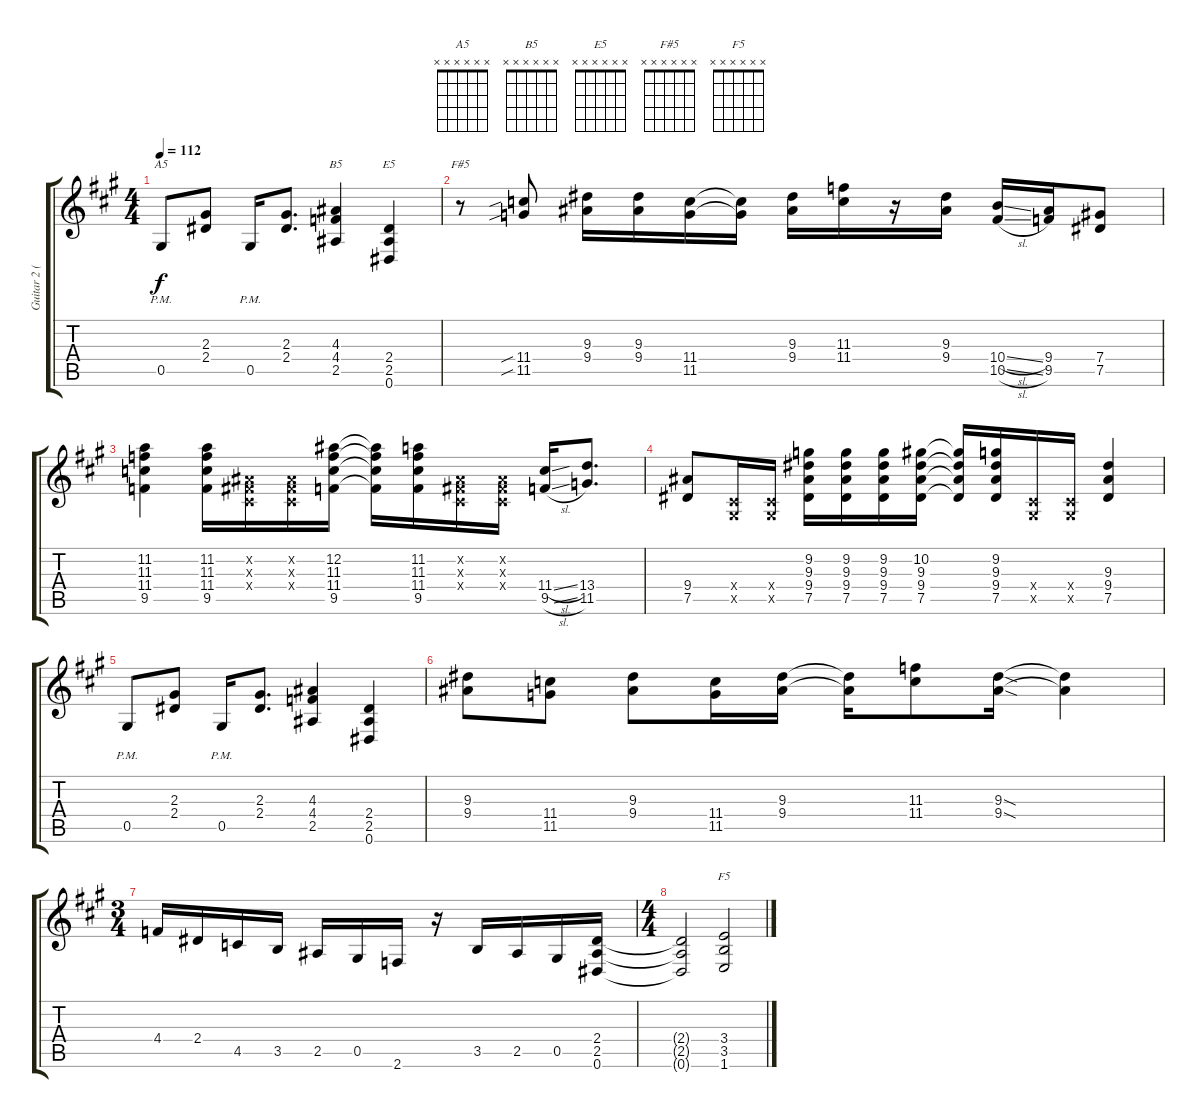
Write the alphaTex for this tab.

\track ("Guitar 2 (Izzy)" "Guitar 2 (") {instrument overdrivenguitar}
\staff {score tabs}
\tuning (Eb4 Bb3 Gb3 Db3 Ab2 Eb2) {hide}
\chord ("A5" x x x x x x)
\chord ("B5" x x x x x x)
\chord ("E5" x x x x x x)
\chord ("F#5" x x x x x x)
\chord ("F5" x x x x x x)
\ts (4 4)
\tempo 112
\clef g2
\ks f#minor
0.5{pm}.8{ch "A5" dy f} (2.3 2.4).8 0.5{pm}.16 (2.3 2.4).8{d} (4.3 4.4 2.5).4{ch "B5"} (2.4 2.5 0.6).4{ch "E5"} |
r.8{ch "F#5"} (11.4{sib} 11.5{sib}).8 (9.3 9.4).16 (9.3 9.4).16 (11.4 11.5).16 (11.4{t} 11.5{t}).16 (9.3 9.4).16 (11.3 11.4).16 r.16 (9.3 9.4).16 (10.4{sl} 10.5{sl}).16 (9.4 9.5).16 (7.4 7.5).8 |
(11.2 11.3 11.4 9.5).4 (11.2 11.3 11.4 9.5).16 (0.2{x} 0.3{x} 0.4{x}).16 (0.2{x} 0.3{x} 0.4{x}).16 (12.2 11.3 11.4 9.5).16 (12.2{t} 11.3{t} 11.4{t} 9.5{t}).16 (11.2 11.3 11.4 9.5).16 (0.2{x} 0.3{x} 0.4{x}).16 (0.2{x} 0.3{x} 0.4{x}).16 (11.4{sl} 9.5{sl}).16 (13.4 11.5).8{d} |
(9.4 7.5).8 (0.4{x} 0.5{x}).16 (0.4{x} 0.5{x}).16 (9.2 9.3 9.4 7.5).16 (9.2 9.3 9.4 7.5).16 (9.2 9.3 9.4 7.5).16 (10.2 9.3 9.4 7.5).16 (10.2{t} 9.3{t} 9.4{t} 7.5{t}).16 (9.2 9.3 9.4 7.5).16 (0.4{x} 0.5{x}).16 (0.4{x} 0.5{x}).16 (9.3 9.4 7.5).4 |
0.5{pm}.8 (2.3 2.4).8 0.5{pm}.16 (2.3 2.4).8{d} (4.3 4.4 2.5).4 (2.4 2.5 0.6).4 |
(9.3 9.4).8 (11.4 11.5).8 (9.3 9.4).8 (11.4 11.5).16 (9.3 9.4).16 (9.3{t} 9.4{t}).16 (11.3 11.4).8 (9.3{sod} 9.4{sod}).16 (9.3{t} 9.4{t}).4 |
\ts (3 4)
4.4.16 2.4.16 4.5.16 3.5.16 2.5.16 0.5.16 2.6.16 r.16 3.5.16 2.5.16 0.5.16 (2.4 2.5 0.6).16 |
\ts (4 4)
(2.4{t} 2.5{t} 0.6{t}).2 (3.4 3.5 1.6).2{ch "F5"}
